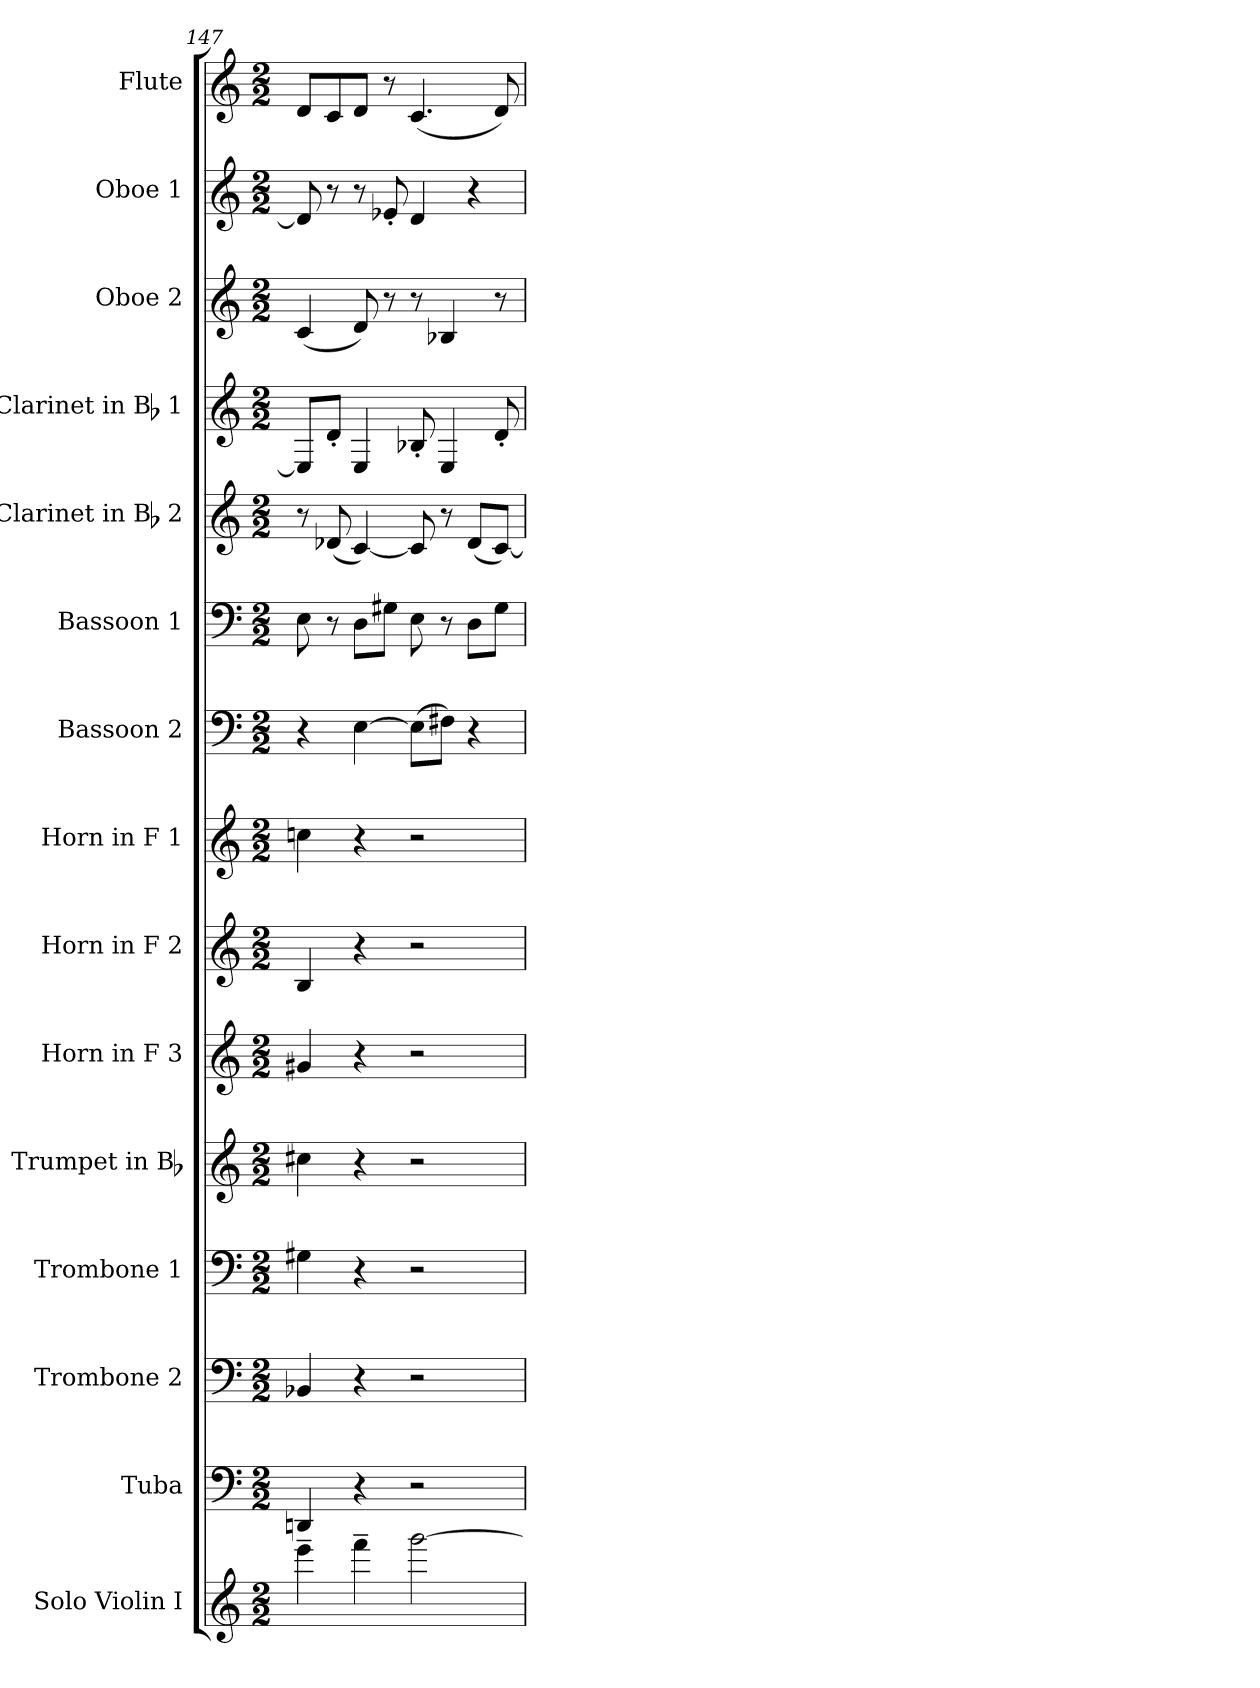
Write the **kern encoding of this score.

**kern	**kern	**kern	**kern	**kern	**kern	**kern	**kern	**kern	**kern	**kern	**kern	**kern	**kern	**kern
*part15	*part14	*part13	*part12	*part11	*part10	*part9	*part8	*part7	*part6	*part5	*part4	*part3	*part2	*part1
*staff15	*staff14	*staff13	*staff12	*staff11	*staff10	*staff9	*staff8	*staff7	*staff6	*staff5	*staff4	*staff3	*staff2	*staff1
*I"Solo Violin I	*I"Tuba	*I"Trombone 2	*I"Trombone 1	*I"Trumpet in Bb	*I"Horn in F 3	*I"Horn in F 2	*I"Horn in F 1	*I"Bassoon 2	*I"Bassoon 1	*I"Clarinet in Bb 2	*I"Clarinet in Bb 1	*I"Oboe 2	*I"Oboe 1	*I"Flute
*I'vn	*I'tb	*I'tn	*I'tn	*I'tp	*	*	*	*I'bn	*I'bn	*I'cl	*I'cl	*I'ob	*I'ob	*I'fl
*clefG2	*clefF4	*clefF4	*clefF4	*clefG2	*clefG2	*clefG2	*clefG2	*clefF4	*clefF4	*clefG2	*clefG2	*clefG2	*clefG2	*clefG2
*	*	*	*	*ITrd1c2	*ITrd4c7	*ITrd4c7	*ITrd4c7	*	*	*ITrd1c2	*ITrd1c2	*	*	*
*k[]	*k[]	*k[]	*k[]	*k[b-e-]	*k[b-]	*k[b-]	*k[b-]	*k[]	*k[]	*k[b-e-]	*k[b-e-]	*k[]	*k[]	*k[]
*M2/2	*M2/2	*M2/2	*M2/2	*M2/2	*M2/2	*M2/2	*M2/2	*M2/2	*M2/2	*M2/2	*M2/2	*M2/2	*M2/2	*M2/2
=147	=147	=147	=147	=147	=147	=147	=147	=147	=147	=147	=147	=147	=147	=147
4eee~	4DDn	4BB-X	4G#X	4bn	4c#X	4E	4fn	4r	8E	8r	8DL]	(4c	8d]	8dL
.	.	.	.	.	.	.	.	.	8r	(8c-X	8c'J	.	8r	8c
4fff~	4r	4r	4r	4r	4r	4r	4r	[4E	8DL	[4B-)	4D	8d)	8r	8dJ
.	.	.	.	.	.	.	.	.	8G#XJ	.	.	8r	8e-X'	8r
[2ggg	2r	2r	2r	2r	2r	2r	2r	(8EL]	8E	8B-]	8A-X'	8r	4d	(4.c
.	.	.	.	.	.	.	.	8F#XJ)	8r	8r	4D	4B-X	.	.
.	.	.	.	.	.	.	.	4r	8DL	(8c-L	.	.	4r	.
.	.	.	.	.	.	.	.	.	8G#J	[8B-J)	8c'	8r	.	8d)
=	=	=	=	=	=	=	=	=	=	=	=	=	=	=
*-	*-	*-	*-	*-	*-	*-	*-	*-	*-	*-	*-	*-	*-	*-
